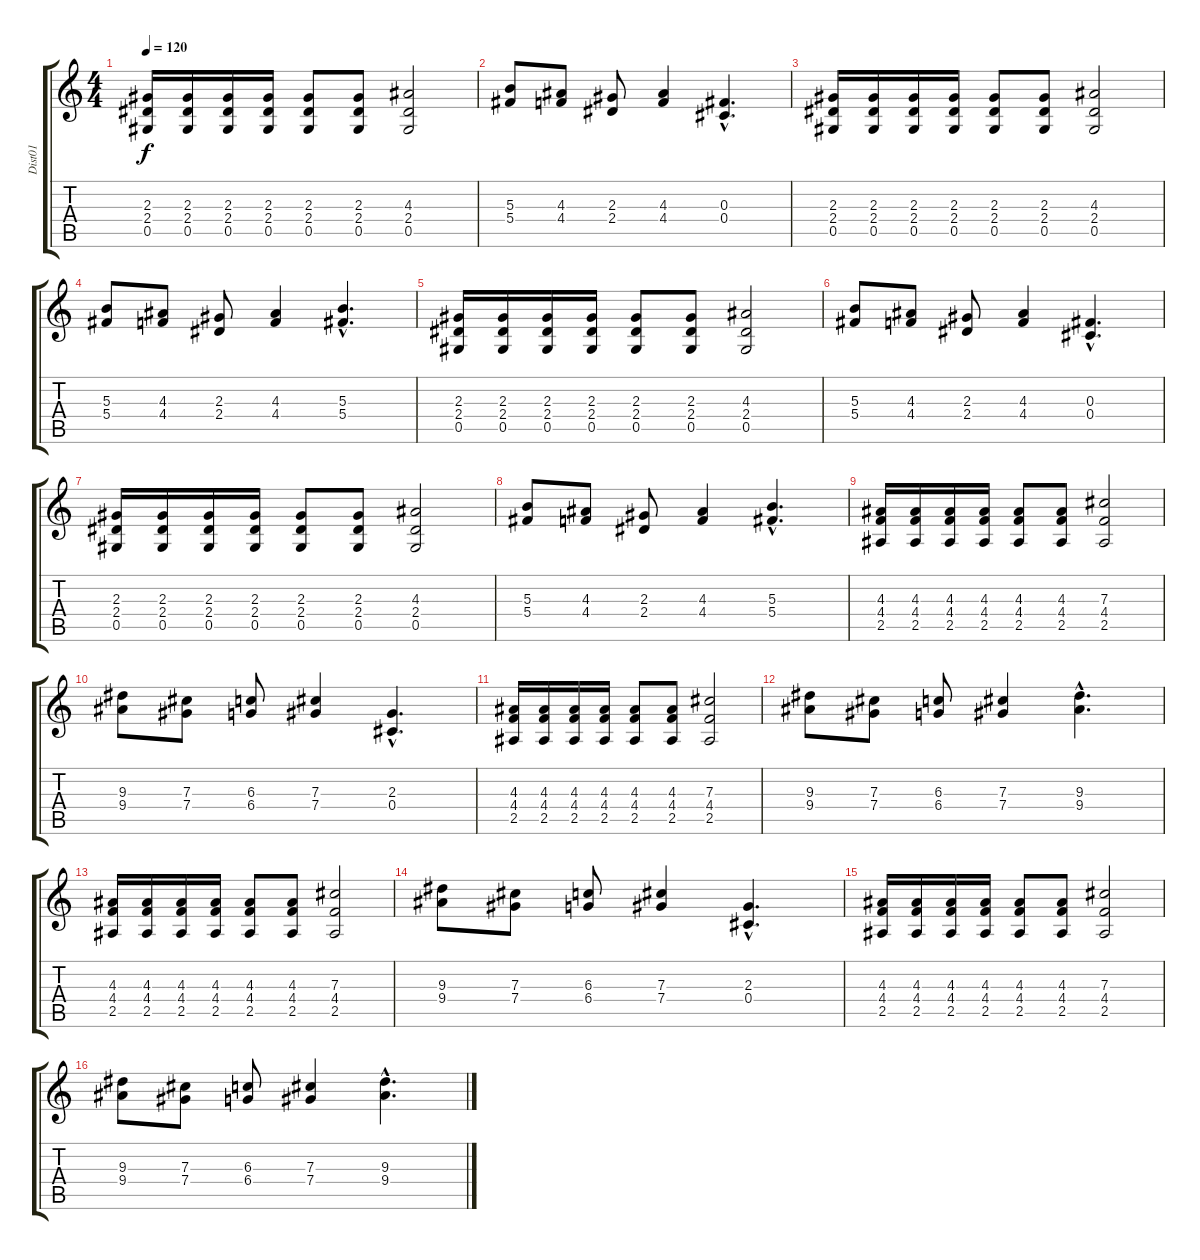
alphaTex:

\track ("Dist01" "Dist01") {instrument distortionguitar}
\staff {score tabs}
\tuning (Eb4 Bb3 Gb3 Db3 Ab2 Eb2) {hide}
\ts (4 4)
\tempo 120
\clef g2
\ks c
(2.3 2.4 0.5).16{dy f} (2.3 2.4 0.5).16 (2.3 2.4 0.5).16 (2.3 2.4 0.5).16 (2.3 2.4 0.5).8 (2.3 2.4 0.5).8 (4.3 2.4 0.5).2 |
(5.3 5.4).8 (4.3 4.4).8 (2.3 2.4).8 (4.3 4.4).4 (0.3{hac} 0.4{hac}).4{d} |
(2.3 2.4 0.5).16 (2.3 2.4 0.5).16 (2.3 2.4 0.5).16 (2.3 2.4 0.5).16 (2.3 2.4 0.5).8 (2.3 2.4 0.5).8 (4.3 2.4 0.5).2 |
(5.3 5.4).8 (4.3 4.4).8 (2.3 2.4).8 (4.3 4.4).4 (5.3{hac} 5.4{hac}).4{d} |
(2.3 2.4 0.5).16 (2.3 2.4 0.5).16 (2.3 2.4 0.5).16 (2.3 2.4 0.5).16 (2.3 2.4 0.5).8 (2.3 2.4 0.5).8 (4.3 2.4 0.5).2 |
(5.3 5.4).8 (4.3 4.4).8 (2.3 2.4).8 (4.3 4.4).4 (0.3{hac} 0.4{hac}).4{d} |
(2.3 2.4 0.5).16 (2.3 2.4 0.5).16 (2.3 2.4 0.5).16 (2.3 2.4 0.5).16 (2.3 2.4 0.5).8 (2.3 2.4 0.5).8 (4.3 2.4 0.5).2 |
(5.3 5.4).8 (4.3 4.4).8 (2.3 2.4).8 (4.3 4.4).4 (5.3{hac} 5.4{hac}).4{d} |
(4.3 4.4 2.5).16 (4.3 4.4 2.5).16 (4.3 4.4 2.5).16 (4.3 4.4 2.5).16 (4.3 4.4 2.5).8 (4.3 4.4 2.5).8 (7.3 4.4 2.5).2 |
(9.3 9.4).8 (7.3 7.4).8 (6.3 6.4).8 (7.3 7.4).4 (2.3{hac} 0.4{hac}).4{d} |
(4.3 4.4 2.5).16 (4.3 4.4 2.5).16 (4.3 4.4 2.5).16 (4.3 4.4 2.5).16 (4.3 4.4 2.5).8 (4.3 4.4 2.5).8 (7.3 4.4 2.5).2 |
(9.3 9.4).8 (7.3 7.4).8 (6.3 6.4).8 (7.3 7.4).4 (9.3{hac} 9.4{hac}).4{d} |
(4.3 4.4 2.5).16 (4.3 4.4 2.5).16 (4.3 4.4 2.5).16 (4.3 4.4 2.5).16 (4.3 4.4 2.5).8 (4.3 4.4 2.5).8 (7.3 4.4 2.5).2 |
(9.3 9.4).8 (7.3 7.4).8 (6.3 6.4).8 (7.3 7.4).4 (2.3{hac} 0.4{hac}).4{d} |
(4.3 4.4 2.5).16 (4.3 4.4 2.5).16 (4.3 4.4 2.5).16 (4.3 4.4 2.5).16 (4.3 4.4 2.5).8 (4.3 4.4 2.5).8 (7.3 4.4 2.5).2 |
(9.3 9.4).8 (7.3 7.4).8 (6.3 6.4).8 (7.3 7.4).4 (9.3{hac} 9.4{hac}).4{d}
